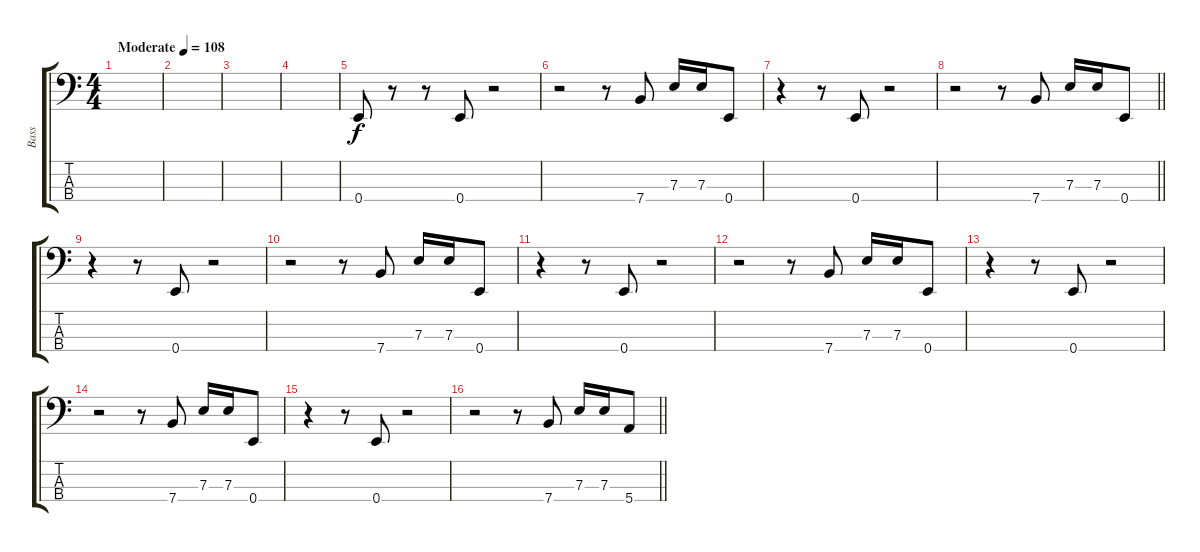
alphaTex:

\track ("Bass" "Bass") {instrument electricbasspick}
\staff {score tabs}
\tuning (G2 D2 A1 E1) {hide}
\ts (4 4)
\tempo (108 "Moderate")
\clef f4
\ks c
|
|
|
|
0.4.8{balance 0} r.8 r.8 0.4.8 r.2 |
r.2 r.8 7.4.8 7.3.16 7.3.16 0.4.8 |
r.4 r.8 0.4.8 r.2 |
\barLineRight lightlight
r.2 r.8 7.4.8 7.3.16 7.3.16 0.4.8 |
r.4 r.8 0.4.8 r.2 |
r.2 r.8 7.4.8 7.3.16 7.3.16 0.4.8 |
r.4 r.8 0.4.8 r.2 |
r.2 r.8 7.4.8 7.3.16 7.3.16 0.4.8 |
r.4 r.8 0.4.8 r.2 |
r.2 r.8 7.4.8 7.3.16 7.3.16 0.4.8 |
r.4 r.8 0.4.8 r.2 |
\barLineRight lightlight
r.2{balance 8} r.8 7.4.8 7.3.16 7.3.16 5.4.8
